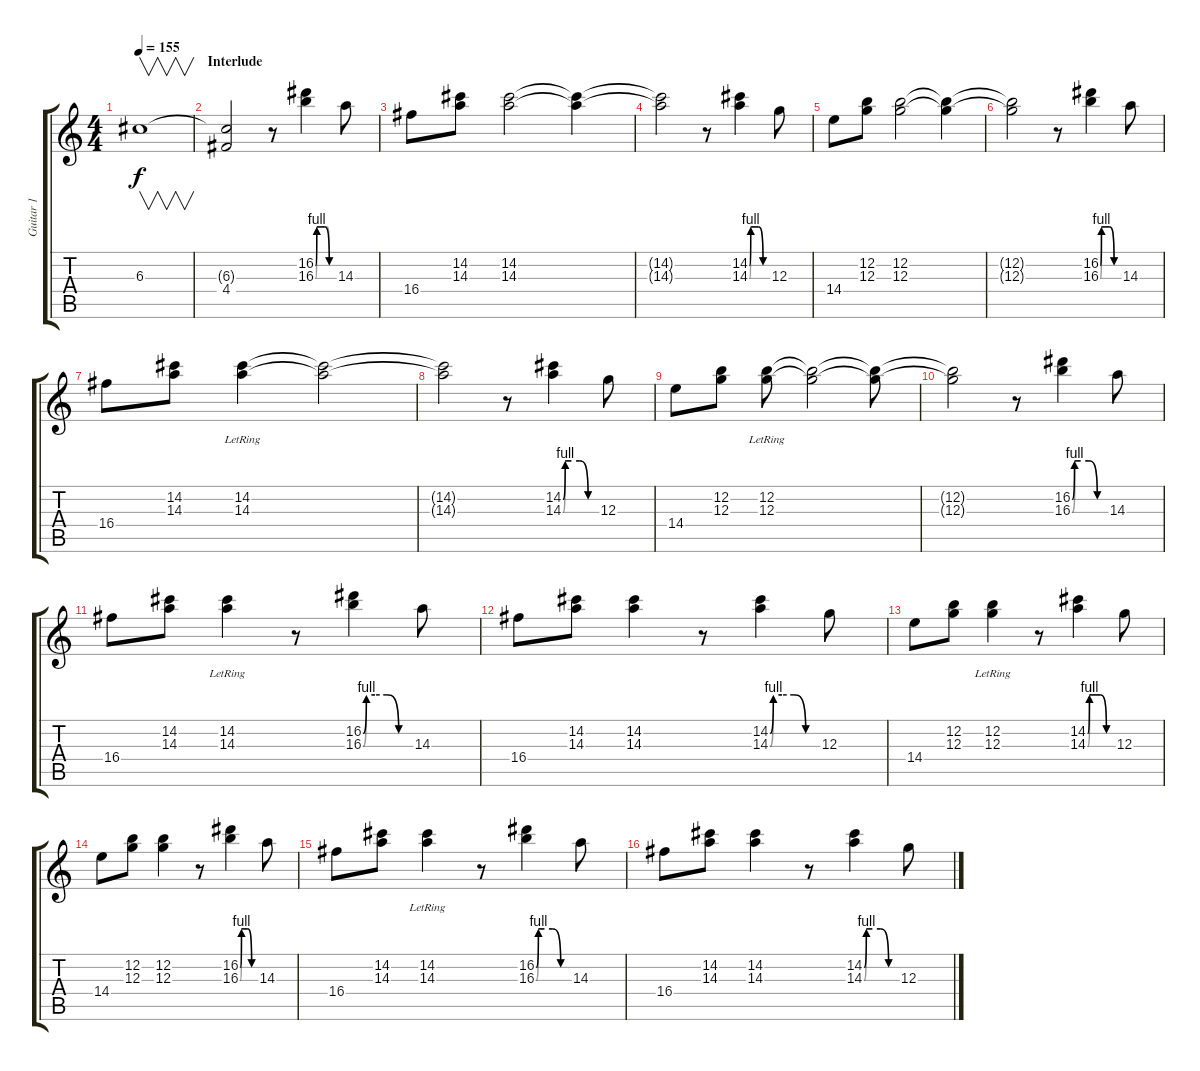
\track ("Guitar 1" "Guitar 1") {instrument distortionguitar}
\staff {score tabs}
\tuning (E4 B3 G3 D3 A2 E2) {hide}
\ts (4 4)
\tempo 155
\clef g2
\ks c
6.3.1{v dy f} |
\section ("" "Interlude")
(6.3{t} 4.4{t}).2 r.8 (16.2{be (custom 0 0 4 4 15 4 30 4 45 0 60 0)} 16.3{be (custom 0 0 4 4 15 4 38 4 45 0 60 0)}).4 14.3.8 |
16.4.8 (14.2 14.3).8 (14.2 14.3).2 (14.2{t} 14.3{t}).4 |
(14.2{t} 14.3{t}).2 r.8 (14.2{be (custom 0 0 4 4 15 4 30 4 45 0 60 0)} 14.3{be (custom 0 0 4 4 15 4 30 4 45 0 60 0)}).4 12.3.8 |
14.4.8 (12.2 12.3).8 (12.2 12.3).2 (12.2{t} 12.3{t}).4 |
(12.2{t} 12.3{t}).2 r.8 (16.2{be (custom 0 0 3 4 15 4 30 4 45 0 60 0)} 16.3{be (custom 0 0 3 4 15 4 30 4 45 0 60 0)}).4 14.3.8 |
16.4.8 (14.2 14.3).8 (14.2 14.3{lr}).4 (14.2{t} 14.3{t}).2 |
(14.2{t} 14.3{t}).2 r.8 (14.2{be (custom 0 0 4 4 15 4 30 4 45 0 60 0)} 14.3{be (custom 0 0 4 4 15 4 30 4 45 0 60 0)}).4 12.3.8 |
14.4.8 (12.2 12.3).8 (12.2{lr} 12.3{lr}).8 (12.2{t} 12.3{t}).2 (12.2{t} 12.3{t}).8 |
(12.2{t} 12.3{t}).2 r.8 (16.2{be (custom 0 0 4 4 15 4 30 4 45 0 60 0)} 16.3{be (custom 0 0 5 4 15 4 30 4 45 0 60 0)}).4 14.3.8 |
16.4.8 (14.2 14.3).8 (14.2{lr} 14.3{lr}).4 r.8 (16.2{be (custom 0 0 4 4 15 4 30 4 45 0 60 0)} 16.3{be (custom 0 0 4 4 15 4 30 4 45 0 60 0)}).4 14.3.8 |
16.4.8 (14.2 14.3).8 (14.2 14.3).4 r.8 (14.2{be (custom 0 0 4 4 15 4 30 4 45 0 60 0)} 14.3{be (custom 0 0 4 4 15 4 30 4 45 0 60 0)}).4 12.3.8 |
14.4.8 (12.2 12.3).8 (12.2{lr} 12.3{lr}).4 r.8 (14.2{be (custom 0 0 4 4 15 4 30 4 45 0 60 0)} 14.3{be (custom 0 0 5 4 15 4 30 4 45 0 60 0)}).4 12.3.8 |
14.4.8 (12.2 12.3).8 (12.2 12.3).4 r.8 (16.2{be (custom 0 0 5 4 15 4 30 4 45 0 60 0)} 16.3{be (custom 0 0 5 4 15 4 30 4 45 0 60 0)}).4 14.3.8 |
16.4.8 (14.2 14.3).8 (14.2{lr} 14.3{lr}).4 r.8 (16.2{be (custom 0 0 4 4 15 4 30 4 45 0 60 0)} 16.3{be (custom 0 0 4 4 15 4 30 4 45 0 60 0)}).4 14.3.8 |
16.4.8 (14.2 14.3).8 (14.2 14.3).4 r.8 (14.2{be (custom 0 0 4 4 15 4 30 4 45 0 60 0)} 14.3{be (custom 0 0 4 4 15 4 30 4 45 0 60 0)}).4 12.3.8
